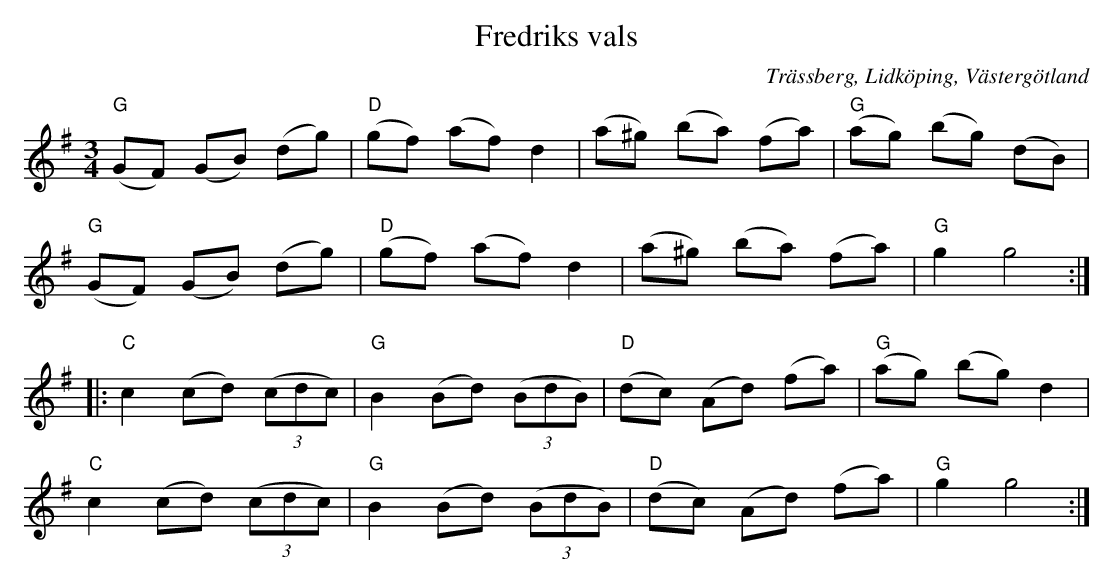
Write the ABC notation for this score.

X:1
T:Fredriks vals
O:Trässberg, Lidköping, Västergötland
M:3/4
L:1/8
K:G
"G"(GF) (GB) (dg)|"D"(gf) (af) d2|(a^g) (ba) (fa)|"G"(ag) (bg) (dB)|
"G"(GF) (GB) (dg)|"D"(gf) (af) d2|(a^g) (ba) (fa)|"G"g2 g4:|
|:"C"c2 (cd) (3(cdc)|"G"B2 (Bd) (3(BdB)|"D"(dc) (Ad) (fa)|"G"(ag) (bg) d2|
"C"c2 (cd) (3(cdc)|"G"B2 (Bd) (3(BdB)|"D"(dc) (Ad) (fa)|"G"g2 g4:|
